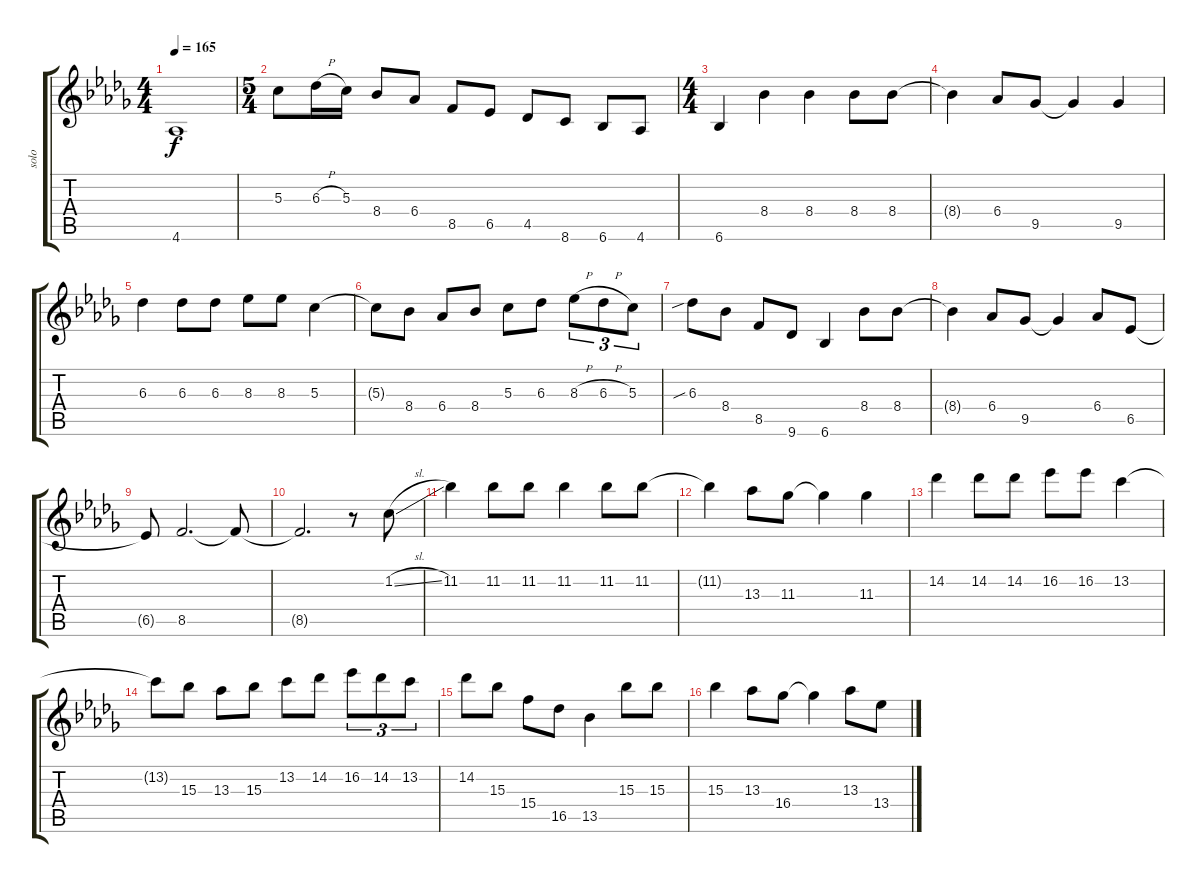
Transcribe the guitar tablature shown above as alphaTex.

\track ("solo" "solo") {instrument distortionguitar}
\staff {score tabs}
\tuning (E4 B3 G3 D3 A2 E2) {hide}
\ts (4 4)
\tempo 165
\clef g2
\ks db
4.6.1{dy f} |
\ts (5 4)
5.3.8 6.3{h}.16 5.3.16 8.4.8 6.4.8 8.5.8 6.5.8 4.5.8 8.6.8 6.6.8 4.6.8 |
\ts (4 4)
6.6.4 8.4.4 8.4.4 8.4.8 8.4.8 |
8.4{t}.4 6.4.8 9.5.8 9.5{t}.4 9.5.4 |
6.3.4 6.3.8 6.3.8 8.3.8 8.3.8 5.3.4 |
5.3{t}.8 8.4.8 6.4.8 8.4.8 5.3.8 6.3.8 8.3{h}.8{tu (3 2)} 6.3{h}.8{tu (3 2)} 5.3.8{tu (3 2)} |
6.3{sib}.8 8.4.8 8.5.8 9.6.8 6.6.4 8.4.8 8.4.8 |
8.4{t}.4 6.4.8 9.5.8 9.5{t}.4 6.4.8 6.5.8 |
6.5{t}.8 8.5.2{d} 8.5{t}.8 |
8.5{t}.2{d} r.8 1.2{sl}.8 |
11.2.4 11.2.8 11.2.8 11.2.4 11.2.8 11.2.8 |
11.2{t}.4 13.3.8 11.3.8 11.3{t}.4 11.3.4 |
14.2.4 14.2.8 14.2.8 16.2.8 16.2.8 13.2.4 |
13.2{t}.8 15.3.8 13.3.8 15.3.8 13.2.8 14.2.8 16.2.8{tu (3 2)} 14.2.8{tu (3 2)} 13.2.8{tu (3 2)} |
14.2.8 15.3.8 15.4.8 16.5.8 13.5.4 15.3.8 15.3.8 |
15.3.4 13.3.8 16.4.8 16.4{t}.4 13.3.8 13.4.8
